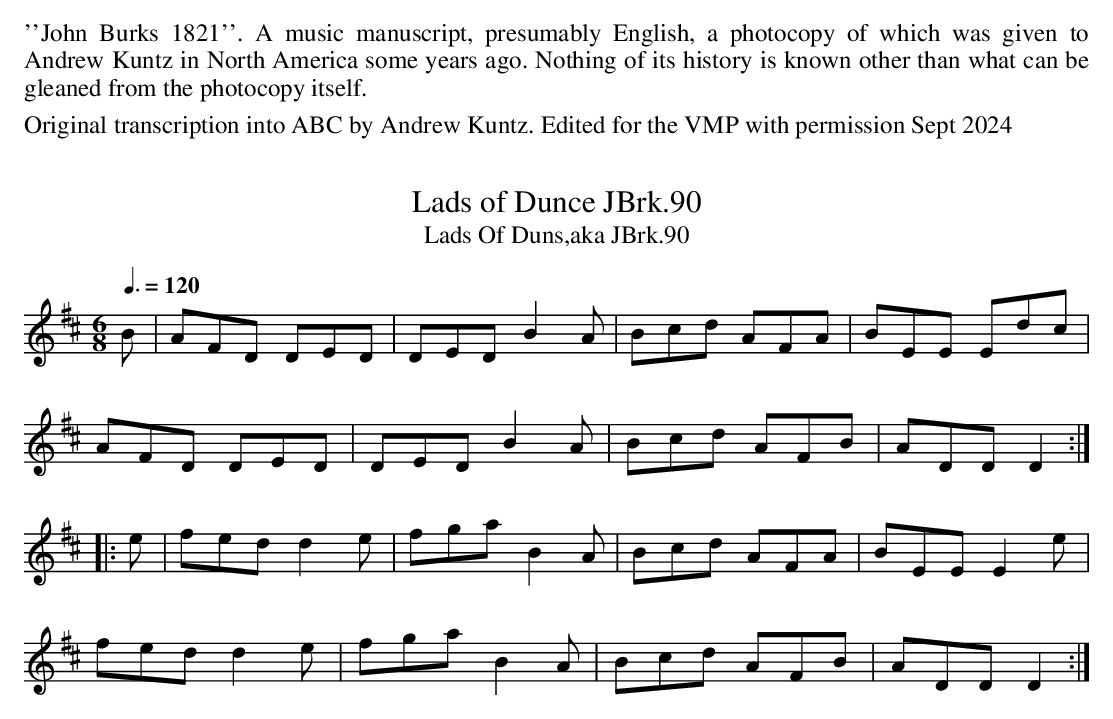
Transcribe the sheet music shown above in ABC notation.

X:1
T:Lads of Dunce JBrk.90
Q:3/8=120
T:Lads Of Duns,aka JBrk.90
M:6/8
L:1/8
K:D
B|AFD DED|DED B2A|Bcd AFA|BEE Edc|
AFD DED|DED B2A|Bcd AFB|ADD D2:|
|:e|fed d2e|fga B2A|Bcd AFA|BEE E2e|
fed d2e|fga B2A|Bcd AFB|ADD D2:|
